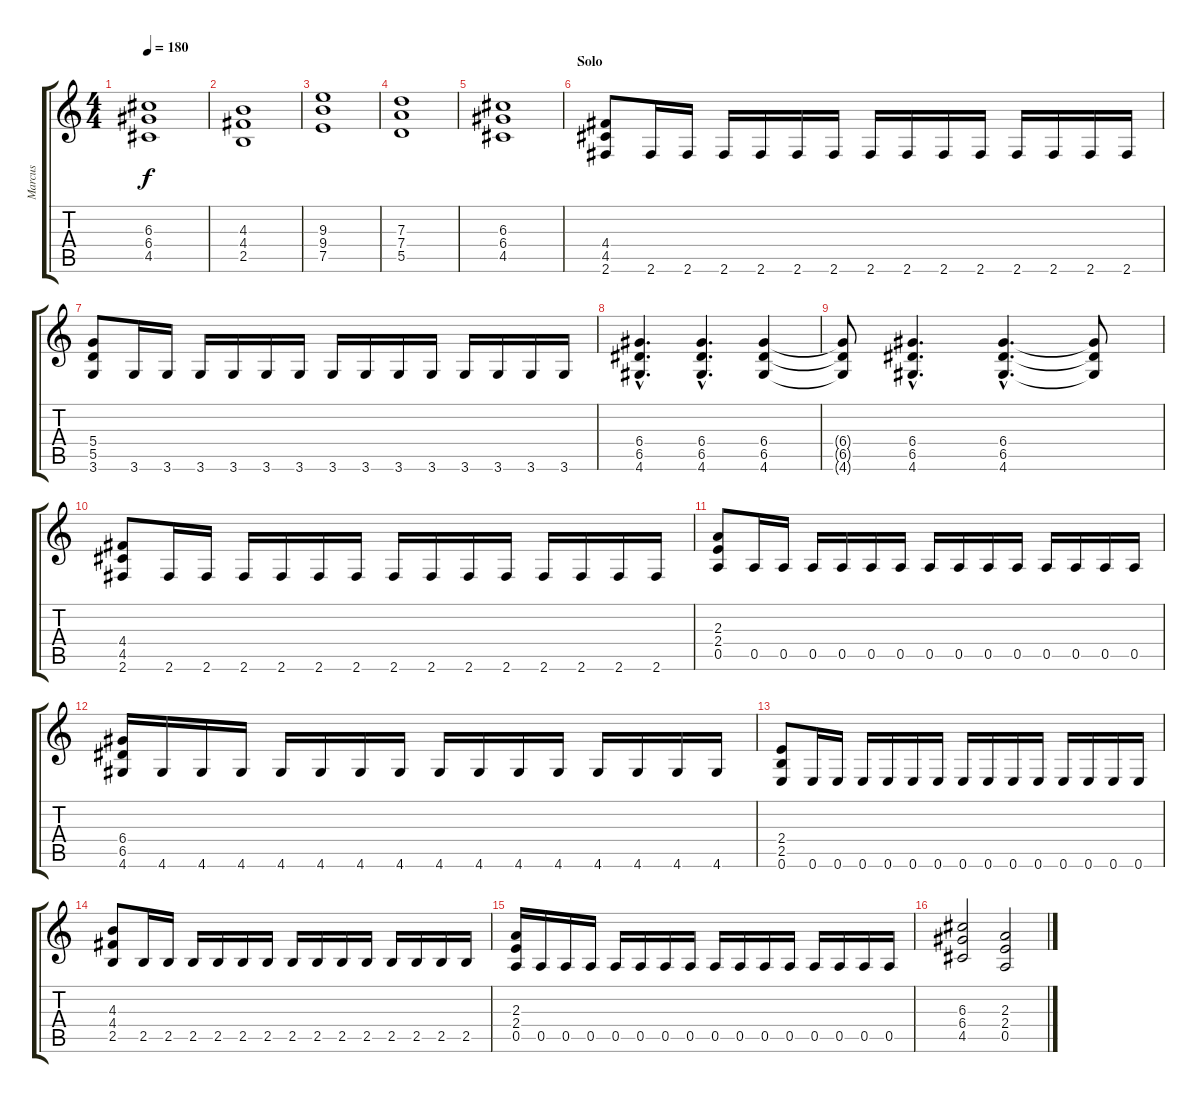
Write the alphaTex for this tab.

\track ("Marcus" "Marcus") {instrument distortionguitar}
\staff {score tabs}
\tuning (E4 B3 G3 D3 A2 E2) {hide}
\ts (4 4)
\tempo 180
\clef g2
\ks c
(6.3 6.4 4.5).1{dy f} |
(4.3 4.4 2.5).1 |
(9.3 9.4 7.5).1 |
(7.3 7.4 5.5).1 |
(6.3 6.4 4.5).1 |
\section ("" "Solo")
(4.4 4.5 2.6).8 2.6.16 2.6.16 2.6.16 2.6.16 2.6.16 2.6.16 2.6.16 2.6.16 2.6.16 2.6.16 2.6.16 2.6.16 2.6.16 2.6.16 |
(5.4 5.5 3.6).8 3.6.16 3.6.16 3.6.16 3.6.16 3.6.16 3.6.16 3.6.16 3.6.16 3.6.16 3.6.16 3.6.16 3.6.16 3.6.16 3.6.16 |
(6.4{hac} 6.5{hac} 4.6{hac}).4{d} (6.4{hac} 6.5{hac} 4.6{hac}).4{d} (6.4 6.5 4.6).4 |
(6.4{t} 6.5{t} 4.6{t}).8 (6.4{hac} 6.5{hac} 4.6{hac}).4{d} (6.4{hac} 6.5{hac} 4.6{hac}).4{d} (6.4{t} 6.5{t} 4.6{t}).8 |
(4.4 4.5 2.6).8 2.6.16 2.6.16 2.6.16 2.6.16 2.6.16 2.6.16 2.6.16 2.6.16 2.6.16 2.6.16 2.6.16 2.6.16 2.6.16 2.6.16 |
(2.3 2.4 0.5).8 0.5.16 0.5.16 0.5.16 0.5.16 0.5.16 0.5.16 0.5.16 0.5.16 0.5.16 0.5.16 0.5.16 0.5.16 0.5.16 0.5.16 |
(6.4 6.5 4.6).16 4.6.16 4.6.16 4.6.16 4.6.16 4.6.16 4.6.16 4.6.16 4.6.16 4.6.16 4.6.16 4.6.16 4.6.16 4.6.16 4.6.16 4.6.16 |
(2.4 2.5 0.6).8 0.6.16 0.6.16 0.6.16 0.6.16 0.6.16 0.6.16 0.6.16 0.6.16 0.6.16 0.6.16 0.6.16 0.6.16 0.6.16 0.6.16 |
(4.3 4.4 2.5).8 2.5.16 2.5.16 2.5.16 2.5.16 2.5.16 2.5.16 2.5.16 2.5.16 2.5.16 2.5.16 2.5.16 2.5.16 2.5.16 2.5.16 |
(2.3 2.4 0.5).16 0.5.16 0.5.16 0.5.16 0.5.16 0.5.16 0.5.16 0.5.16 0.5.16 0.5.16 0.5.16 0.5.16 0.5.16 0.5.16 0.5.16 0.5.16 |
(6.3 6.4 4.5).2 (2.3 2.4 0.5).2
